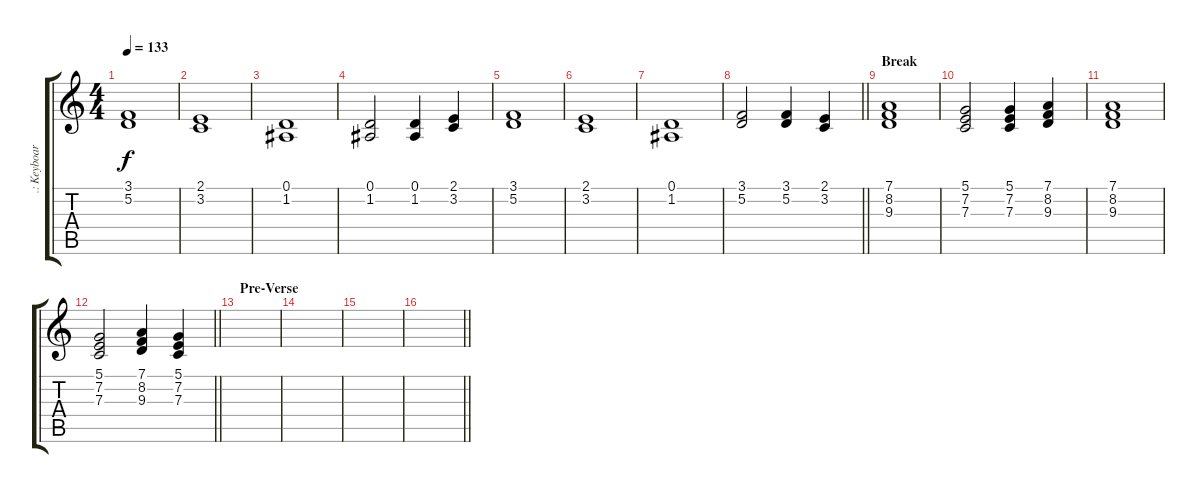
\track (".: Keyboard - Chords :." ".: Keyboar") {instrument stringensemble1}
\staff {score tabs}
\tuning (D4 A3 F3 C3 G2 D2) {hide}
\ts (4 4)
\tempo 133
\clef g2
\ks c
(3.1 5.2).1{dy f} |
(2.1 3.2).1 |
(0.1 1.2).1 |
(0.1 1.2).2 (0.1 1.2).4 (2.1 3.2).4 |
(3.1 5.2).1 |
(2.1 3.2).1 |
(0.1 1.2).1 |
\barLineRight lightlight
(3.1 5.2).2 (3.1 5.2).4 (2.1 3.2).4 |
\section ("" "Break")
(7.1 8.2 9.3).1{volume 7 balance 14 instrument choiraahs} |
(5.1 7.2 7.3).2 (5.1 7.2 7.3).4 (7.1 8.2 9.3).4 |
(7.1 8.2 9.3).1 |
\barLineRight lightlight
(5.1 7.2 7.3).2 (7.1 8.2 9.3).4 (5.1 7.2 7.3).4 |
\section ("" "Pre-Verse")
|
|
|
\barLineRight lightlight
